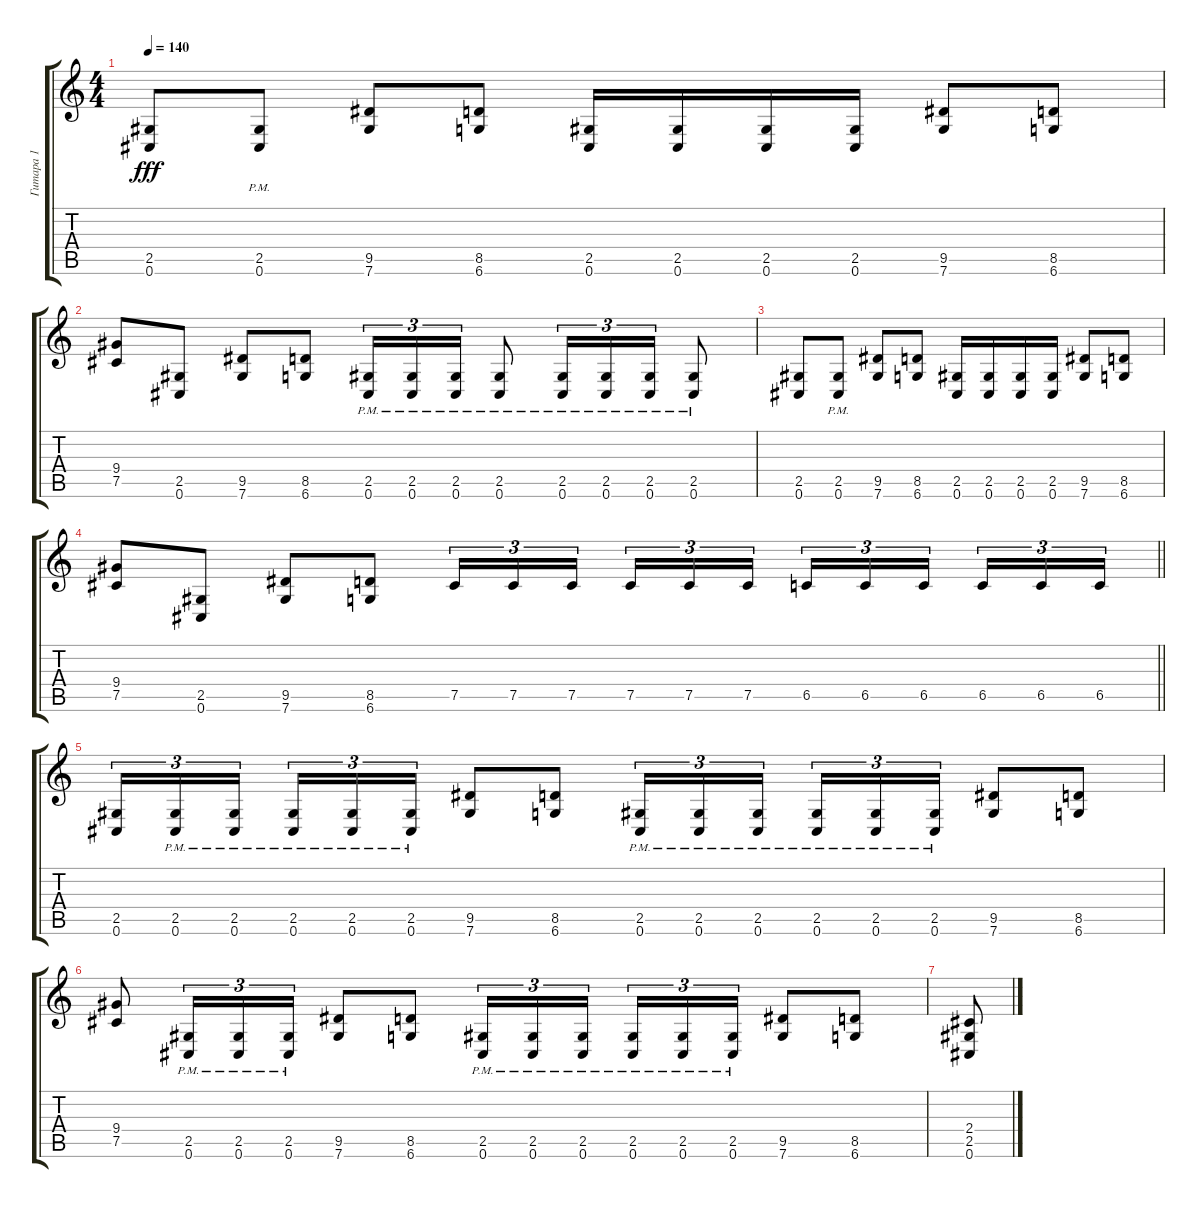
\track ("Гитара 1" "Гитара 1") {instrument distortionguitar}
\staff {score tabs}
\tuning (Db4 Ab3 E3 B2 Gb2 Db2) {hide}
\ts (4 4)
\tempo 140
\clef g2
\ks c
(2.5 0.6).8{dy fff} (2.5{pm} 0.6{pm}).8 (9.5 7.6).8 (8.5 6.6).8 (2.5 0.6).16 (2.5 0.6).16 (2.5 0.6).16 (2.5 0.6).16 (9.5 7.6).8 (8.5 6.6).8 |
(9.4 7.5).8 (2.5 0.6).8 (9.5 7.6).8 (8.5 6.6).8 (2.5{pm} 0.6{pm}).16{tu (3 2)} (2.5{pm} 0.6{pm}).16{tu (3 2)} (2.5{pm} 0.6{pm}).16{tu (3 2)} (2.5{pm} 0.6{pm}).8 (2.5{pm} 0.6{pm}).16{tu (3 2)} (2.5{pm} 0.6{pm}).16{tu (3 2)} (2.5{pm} 0.6{pm}).16{tu (3 2)} (2.5{pm} 0.6{pm}).8 |
(2.5 0.6).8 (2.5{pm} 0.6{pm}).8 (9.5 7.6).8 (8.5 6.6).8 (2.5 0.6).16 (2.5 0.6).16 (2.5 0.6).16 (2.5 0.6).16 (9.5 7.6).8 (8.5 6.6).8 |
\barLineRight lightlight
(9.4 7.5).8 (2.5 0.6).8 (9.5 7.6).8 (8.5 6.6).8 7.5.16{tu (3 2)} 7.5.16{tu (3 2)} 7.5.16{tu (3 2) beam splitsecondary} 7.5.16{tu (3 2)} 7.5.16{tu (3 2)} 7.5.16{tu (3 2)} 6.5.16{tu (3 2)} 6.5.16{tu (3 2)} 6.5.16{tu (3 2) beam splitsecondary} 6.5.16{tu (3 2)} 6.5.16{tu (3 2)} 6.5.16{tu (3 2)} |
(2.5 0.6).16{tu (3 2)} (2.5{pm} 0.6{pm}).16{tu (3 2)} (2.5{pm} 0.6{pm}).16{tu (3 2) beam splitsecondary} (2.5{pm} 0.6{pm}).16{tu (3 2)} (2.5{pm} 0.6{pm}).16{tu (3 2)} (2.5{pm} 0.6{pm}).16{tu (3 2)} (9.5 7.6).8 (8.5 6.6).8 (2.5{pm} 0.6{pm}).16{tu (3 2)} (2.5{pm} 0.6{pm}).16{tu (3 2)} (2.5{pm} 0.6{pm}).16{tu (3 2) beam splitsecondary} (2.5{pm} 0.6{pm}).16{tu (3 2)} (2.5{pm} 0.6{pm}).16{tu (3 2)} (2.5{pm} 0.6{pm}).16{tu (3 2)} (9.5 7.6).8 (8.5 6.6).8 |
(9.4 7.5).8 (2.5{pm} 0.6{pm}).16{tu (3 2)} (2.5{pm} 0.6{pm}).16{tu (3 2)} (2.5{pm} 0.6{pm}).16{tu (3 2)} (9.5 7.6).8 (8.5 6.6).8 (2.5{pm} 0.6{pm}).16{tu (3 2)} (2.5{pm} 0.6{pm}).16{tu (3 2)} (2.5{pm} 0.6{pm}).16{tu (3 2) beam splitsecondary} (2.5{pm} 0.6{pm}).16{tu (3 2)} (2.5{pm} 0.6{pm}).16{tu (3 2)} (2.5{pm} 0.6{pm}).16{tu (3 2)} (9.5 7.6).8 (8.5 6.6).8 |
(2.4 2.5 0.6).8
